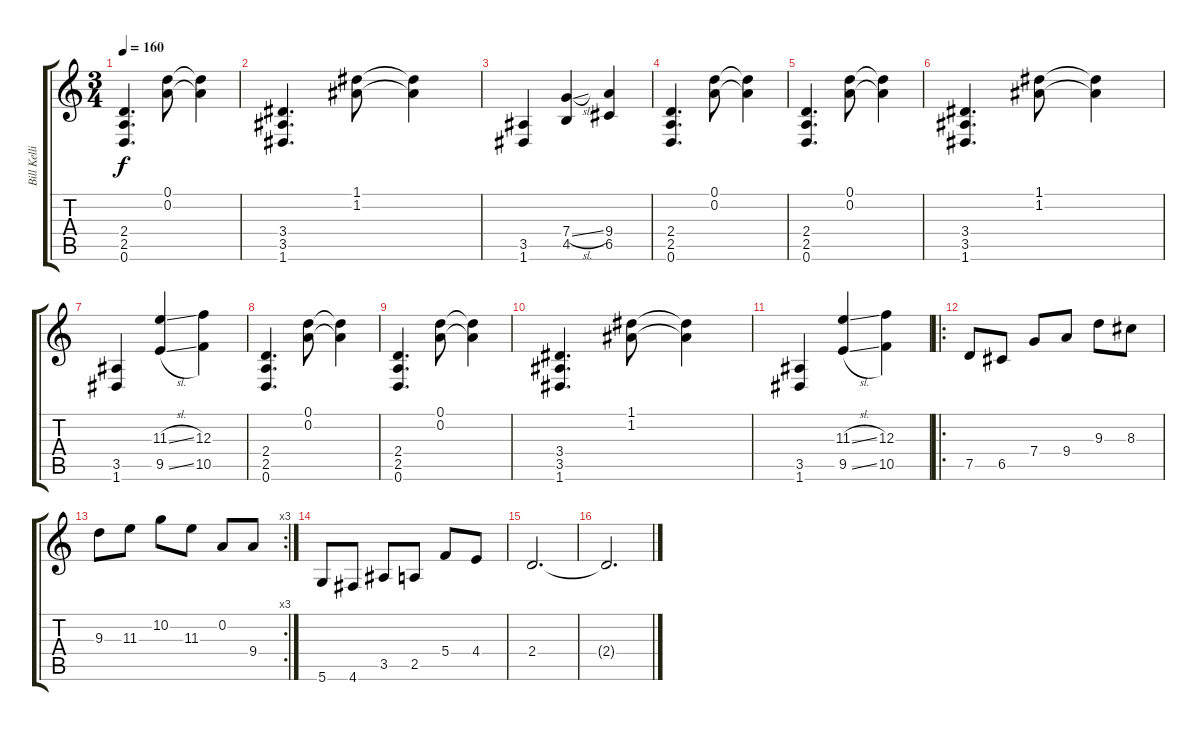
\track ("Bill Kelliher" "Bill Kelli") {instrument distortionguitar}
\staff {score tabs}
\tuning (D4 A3 F3 C3 G2 D2) {hide}
\ts (3 4)
\tempo 160
\clef g2
\ks c
(2.4 2.5 0.6).4{d dy f} (0.1 0.2).8 (0.1{t} 0.2{t}).4 |
(3.4 3.5 1.6).4{d} (1.1 1.2).8 (1.1{t} 1.2{t}).4 |
(3.5 1.6).4 (7.4{sl} 4.5).4 (9.4 6.5).4 |
(2.4 2.5 0.6).4{d} (0.1 0.2).8 (0.1{t} 0.2{t}).4 |
(2.4 2.5 0.6).4{d} (0.1 0.2).8 (0.1{t} 0.2{t}).4 |
(3.4 3.5 1.6).4{d} (1.1 1.2).8 (1.1{t} 1.2{t}).4 |
(3.5 1.6).4 (11.3{sl} 9.5{sl}).4 (12.3 10.5).4 |
(2.4 2.5 0.6).4{d} (0.1 0.2).8 (0.1{t} 0.2{t}).4 |
(2.4 2.5 0.6).4{d} (0.1 0.2).8 (0.1{t} 0.2{t}).4 |
(3.4 3.5 1.6).4{d} (1.1 1.2).8 (1.1{t} 1.2{t}).4 |
(3.5 1.6).4 (11.3{sl} 9.5{sl}).4 (12.3 10.5).4 |
\ro
7.5.8 6.5.8 7.4.8 9.4.8 9.3.8 8.3.8 |
\rc 3
9.3.8 11.3.8 10.2.8 11.3.8 0.2.8 9.4.8 |
5.6.8 4.6.8 3.5.8 2.5.8 5.4.8 4.4.8 |
2.4.2{d} |
2.4{t}.2{d}
